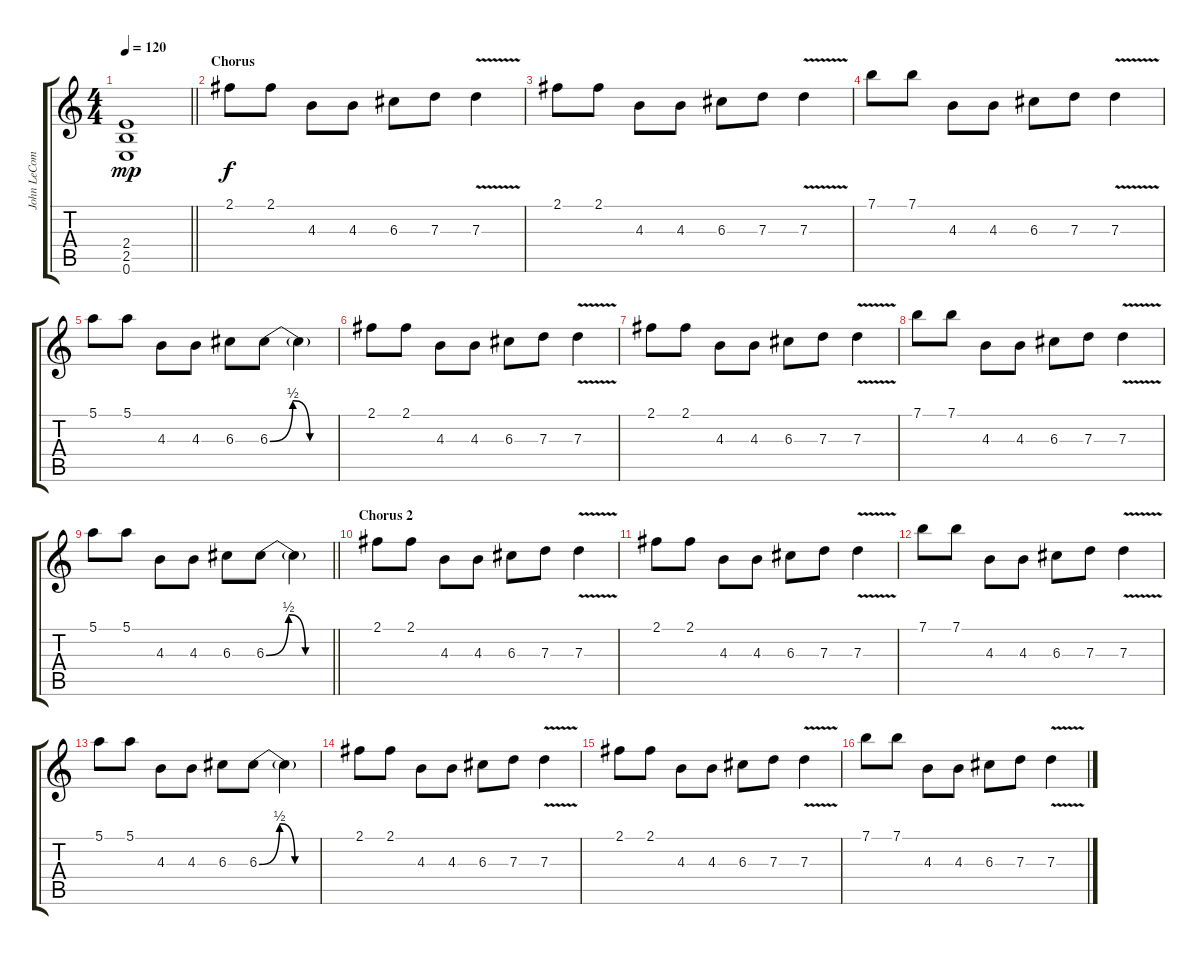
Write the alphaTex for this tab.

\track ("John LeCompt" "John LeCom") {instrument acousticguitarsteel}
\staff {score tabs}
\tuning (E4 B3 G3 D3 A2 E2) {hide}
\ts (4 4)
\tempo 120
\clef g2
\barLineRight lightlight
\ks c
(2.4{t} 2.5{t} 0.6{t}).1{dy mp} |
\section ("" "Chorus")
2.1.8{dy f} 2.1.8 4.3.8 4.3.8 6.3.8 7.3.8 7.3{v}.4 |
2.1.8 2.1.8 4.3.8 4.3.8 6.3.8 7.3.8 7.3{v}.4 |
7.1.8 7.1.8 4.3.8 4.3.8 6.3.8 7.3.8 7.3{v}.4 |
5.1.8 5.1.8 4.3.8 4.3.8 6.3.8 6.3{be (custom 0 0 20 2 35 0 60 0)}.8 6.3{t}.4 |
2.1.8 2.1.8 4.3.8 4.3.8 6.3.8 7.3.8 7.3{v}.4 |
2.1.8 2.1.8 4.3.8 4.3.8 6.3.8 7.3.8 7.3{v}.4 |
7.1.8 7.1.8 4.3.8 4.3.8 6.3.8 7.3.8 7.3{v}.4 |
\barLineRight lightlight
5.1.8 5.1.8 4.3.8 4.3.8 6.3.8 6.3{be (custom 0 0 20 2 35 0 60 0)}.8 6.3{t}.4 |
\section ("" "Chorus 2")
2.1.8 2.1.8 4.3.8 4.3.8 6.3.8 7.3.8 7.3{v}.4 |
2.1.8 2.1.8 4.3.8 4.3.8 6.3.8 7.3.8 7.3{v}.4 |
7.1.8 7.1.8 4.3.8 4.3.8 6.3.8 7.3.8 7.3{v}.4 |
5.1.8 5.1.8 4.3.8 4.3.8 6.3.8 6.3{be (custom 0 0 20 2 35 0 60 0)}.8 6.3{t}.4 |
2.1.8 2.1.8 4.3.8 4.3.8 6.3.8 7.3.8 7.3{v}.4 |
2.1.8 2.1.8 4.3.8 4.3.8 6.3.8 7.3.8 7.3{v}.4 |
7.1.8 7.1.8 4.3.8 4.3.8 6.3.8 7.3.8 7.3{v}.4
